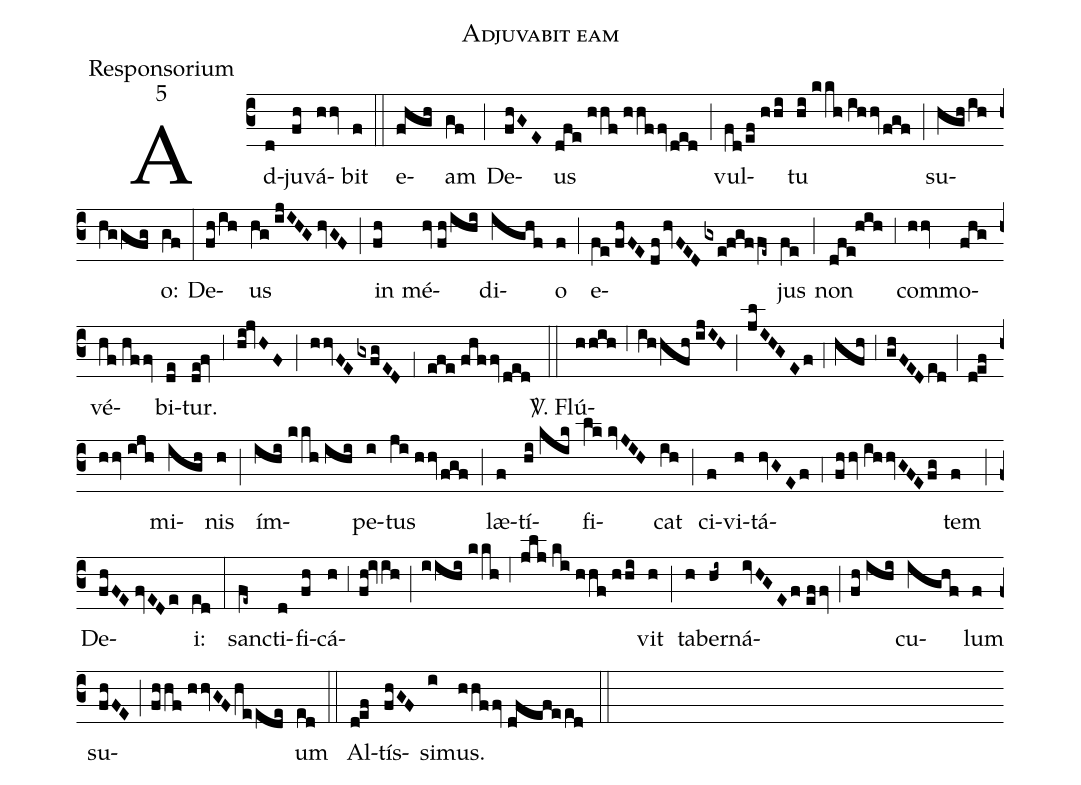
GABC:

name:Adjuvabit eam;
office-part:Responsorium;
mode:5;
%%
(c3) Ad(d)ju(fh)vá(hhv)bit(f) (::)
e(fhgh)am(gf) (;) De(fhGE)us(dfe//hhf//hhffv/ded) (;) vul(fd/ef//hhi)tu(hi//kkh//ihhv/fgf) (;) su(hgh/ihhggfg)o:(gf) (:)
De(fh/ih)us(hg//ijIHG//hvGF) (;) in(fh) mé(hv//fh/ihi)di(ighf)o(f) (;) e(fe//fhFE//df/hvFED/gxe!fgffe~)jus(fe) (;) non(dfe!hih) (,3) com(hhv)mo(fhg)vé(hf//hffv)bi(de)tur.(de!fv) (,3) (hi!jvHF) (;) (hhvFE/gxfgED) (,1) (efe//fhffv/ded) (::)

<sp>V/</sp>. Flú(hhih;6ihhfh//ijIH;jlIHGEf;4hfh;3ghFED/ed;d!ef//hhv//ijh)mi(igh)nis(h) (;) ím(ihi//kkh//ihi)pe(i)tus(ji//hhv/fgf) (;) læ(f)tí(hi//kik)fi(lk//kvJIH)cat(ih) (;) ci(f)vi(h)tá(hvGEf;4fhhv//ihhvGFE/fg)tem(f) (;) De(fhFE//fvEDe)i:(ed) (:)
san(fe~)cti(d)fi(fh)cá(h;3fh!ivih;iihi//kkh;6jlj//ki//hhf//hhi)vit(h) (;) ta(h)ber(hi~)ná(ivHGEf//effv;fh//ihi)cu(ighf)lum(f) su(fhFE;fhhf//hhvGF/heede)um(ed) (::)
Al(d!ef)tís(fhGF)si(i)mus.(hhffv//dfefeed) (::)
